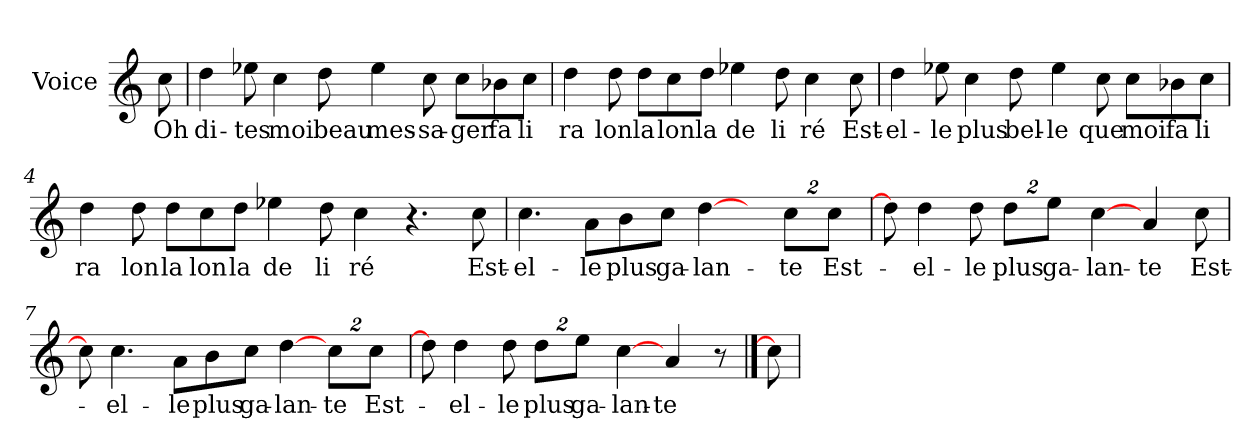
**kern	**text
*part1	*part1
*staff1	*staff1
*I"Voice	*
*I'V	*
*clefG2	*
*k[]	*
*C:	*
=	=
8cc\	Oh
=1	=1
4dd\	di-
8ee-X\	-tes
4cc\	moi
8dd\	beau
4ee-\	mes-
8cc\	-sa-
8cc\L	-ger
8b-X\	fa
8cc\J	li
=2	=2
4dd\	ra
8dd\	lon
8dd\L	la
8cc\	lon
8dd\J	la
4ee-X\	de
8dd\	li
4cc\	ré
8cc\	Est-
!!LO:LB:g=z
=3	=3
4dd\	-el-
8ee-X\	-le
4cc\	plus
8dd\	bel-
4ee-\	-le
8cc\	que
8cc\L	moi
8b-X\	fa
8cc\J	li
=4	=4
4dd\	ra
8dd\	lon
8dd\L	la
8cc\	lon
8dd\J	la
4ee-X\	de
8dd\	li
4cc\	ré
4.r	.
8cc\	Est-
!!LO:LB:g=z
=5	=5
4.cc\	-el-
8a\L	-le
8b\	plus
8cc\J	ga-
[4dd\	-lan-
8ryy	.
16%3cc\L	-te
16%3cc\J	Est-
=6	=6
8dd\]	.
4dd\	-el-
8dd\	-le
16%3dd\L	plus
16%3ee\J	ga-
[4cc\	-lan-
4a/	-te
8cc\	Est-
!!LO:LB:g=z
=7	=7
8cc\]	.
4.cc\	-el-
8a\L	-le
8b\	plus
8cc\J	ga-
[4dd\	-lan-
16%3cc\L	-te
16%3cc\J	Est-
=8	=8
8dd\]	.
4dd\	-el-
8dd\	-le
16%3dd\L	plus
16%3ee\J	ga-
[4cc\	-lan-
4a/	-te
8r	.
==9	==9
8cc\]	.
=	=
*-	*-
